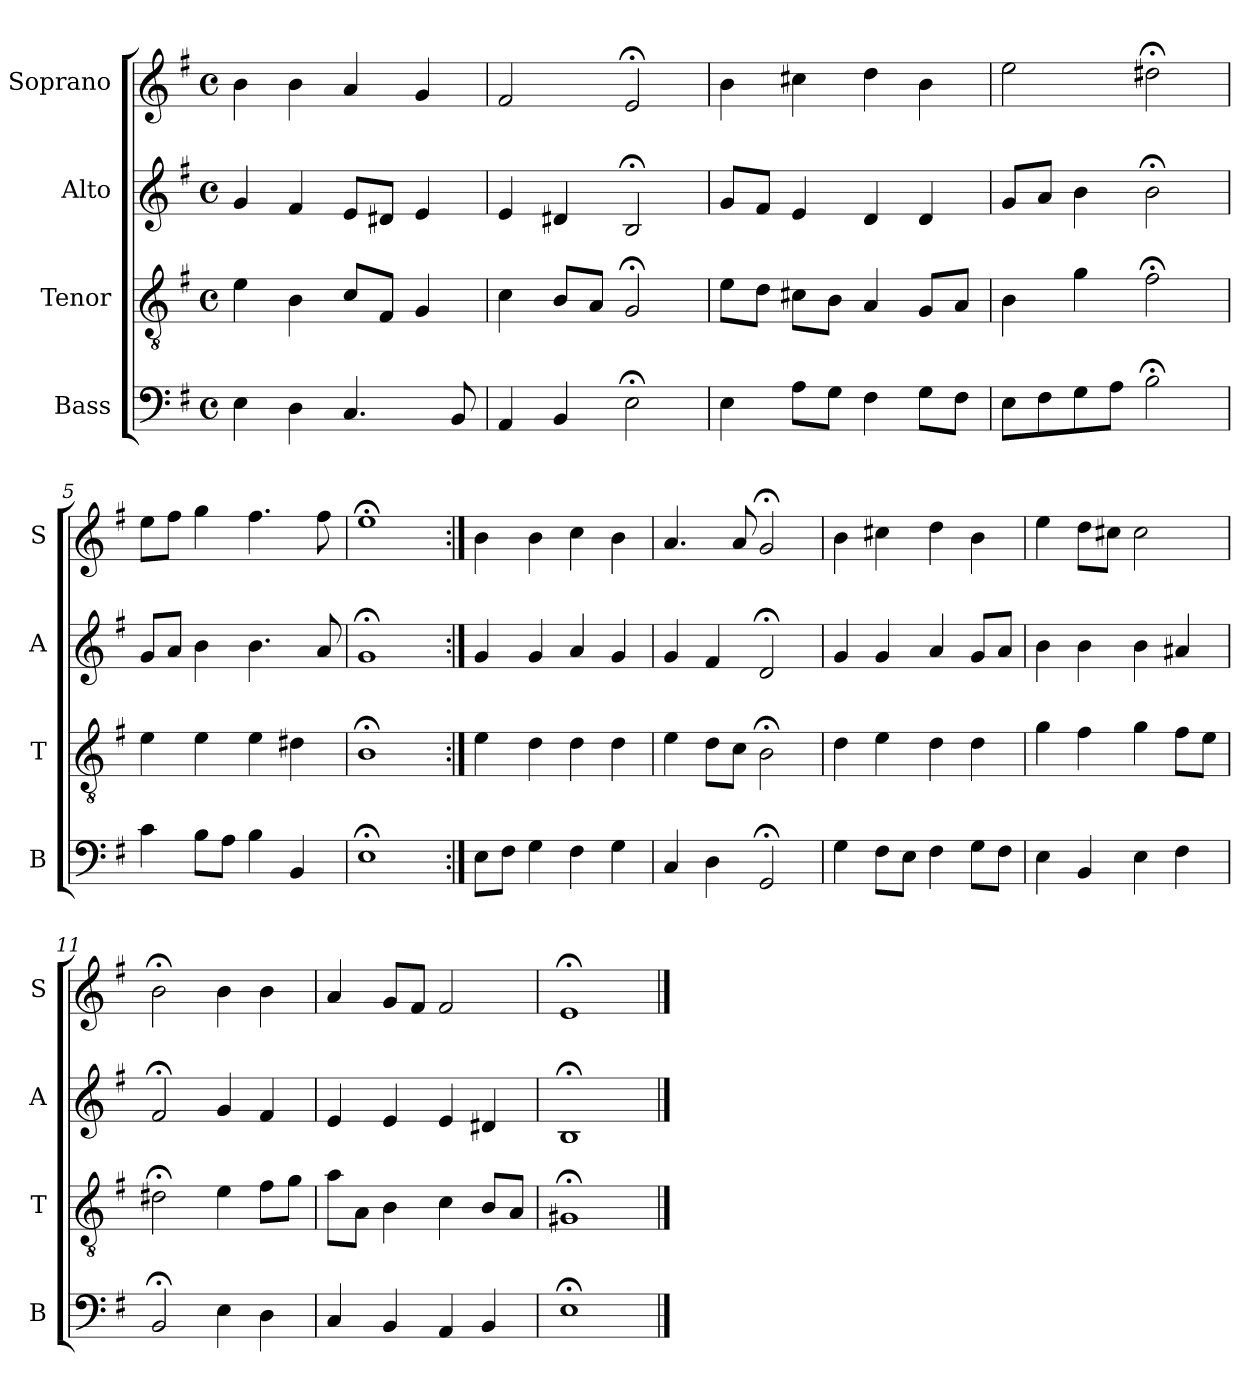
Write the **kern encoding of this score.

**kern	**kern	**kern	**kern
*part4	*part3	*part2	*part1
*staff4	*staff3	*staff2	*staff1
*I"Bass	*I"Tenor	*I"Alto	*I"Soprano
*I'B	*I'T	*I'A	*I'S
*clefF4	*clefGv2	*clefG2	*clefG2
*k[f#]	*k[f#]	*k[f#]	*k[f#]
*e:	*e:	*e:	*e:
*M4/4	*M4/4	*M4/4	*M4/4
*met(c)	*met(c)	*met(c)	*met(c)
*MM100	*MM100	*MM100	*MM100
=1	=1	=1	=1
4E	4e	4g	4b
4D	4B	4f#	4b
4.C	8cL	8eL	4a
.	8F#J	8d#XJ	.
.	4G	4e	4g
8BB	.	.	.
=2	=2	=2	=2
4AA	4c	4e	2f#
4BB	8BL	4d#X	.
.	8AJ	.	.
2E;<	2G;<i	2B;<	2e;<i
=3	=3	=3	=3
4E	8eiL	8gL	4bi
.	8dJ	8f#J	.
8AL	8c#XL	4e	4cc#X
8GJ	8BJ	.	.
4F#	4A	4d	4dd
8GL	8GL	4d	4b
8F#J	8AJ	.	.
=4	=4	=4	=4
8EL	4B	8gL	2ee
8F#	.	8aJ	.
8G	4g	4b	.
8AJ	.	.	.
2B;<	2f#;<	2b;<	2dd#X;<
=5	=5	=5	=5
4c	4e	8gL	8eeL
.	.	8aJ	8ff#J
8BL	4e	4b	4gg
8AJ	.	.	.
4B	4e	4.b	4.ff#
4BB	4d#X	.	.
.	.	8a	8ff#
=6	=6	=6	=6
1E;<	1B;<	1g;<	1ee;<
=7:|!	=7:|!	=7:|!	=7:|!
8EL	4e	4g	4b
8F#J	.	.	.
4G	4d	4g	4b
4F#	4d	4a	4cc
4G	4d	4g	4b
=8	=8	=8	=8
4C	4e	4g	4.a
4D	8dL	4f#	.
.	8cJ	.	8a
2GG;<	2B;<	2d;<	2g;<
=9	=9	=9	=9
4G	4d	4g	4b
8F#L	4e	4g	4cc#X
8EJ	.	.	.
4F#	4d	4a	4dd
8GL	4d	8gL	4b
8F#J	.	8aJ	.
=10	=10	=10	=10
4E	4g	4b	4ee
4BB	4f#	4b	8ddL
.	.	.	8cc#XJ
4E	4g	4b	2cc#
4F#	8f#L	4a#X	.
.	8eJ	.	.
=11	=11	=11	=11
2BB;<	2d#X;<	2f#;<	2b;<
4E	4e	4g	4b
4D	8f#L	4f#	4b
.	8gJ	.	.
=12	=12	=12	=12
4C	8aL	4e	4a
.	8AJ	.	.
4BB	4B	4e	8gL
.	.	.	8f#J
4AA	4c	4e	2f#
4BB	8BL	4d#X	.
.	8AJ	.	.
=13	=13	=13	=13
1E;<	1G#X;<	1B;<	1e;<
==	==	==	==
*-	*-	*-	*-
